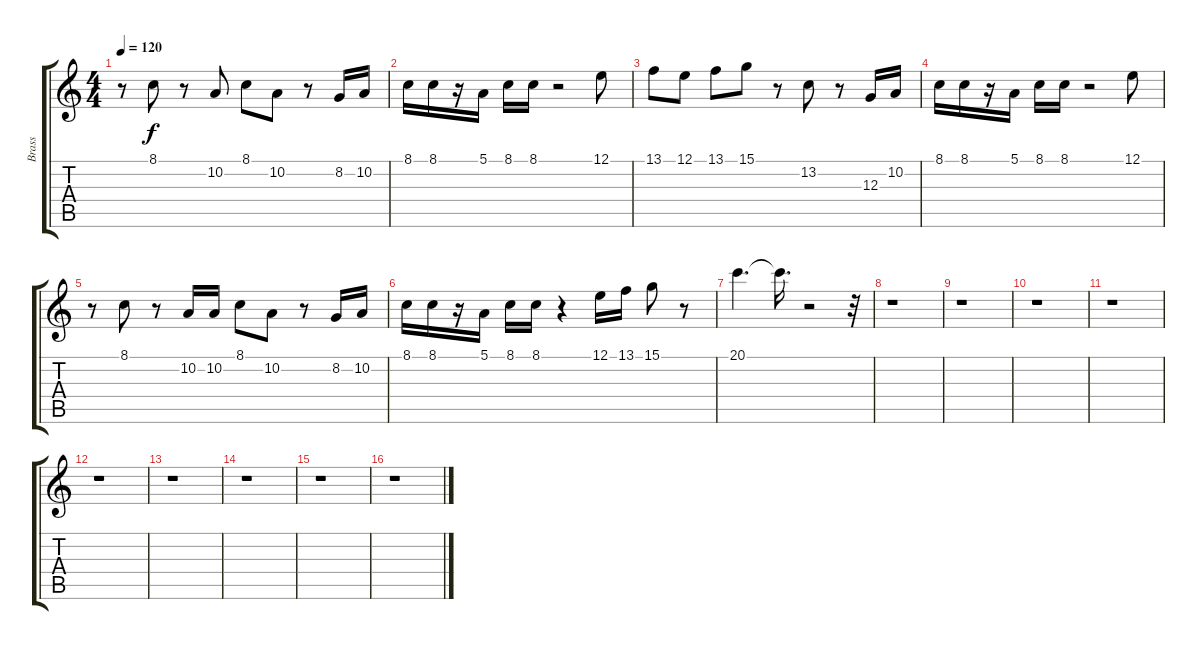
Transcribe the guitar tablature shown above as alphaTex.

\track ("Brass" "Brass") {instrument synthbrass1}
\staff {score tabs}
\tuning (E4 B3 G3 D3 A2 E2) {hide}
\ts (4 4)
\tempo 120
\clef g2
\ks c
r.8{dy f} 8.1.8 r.8 10.2.8 8.1.8 10.2.8 r.8 8.2.16 10.2.16 |
8.1.16 8.1.16 r.16 5.1.16 8.1.16 8.1.16 r.2 12.1.8 |
13.1.8 12.1.8 13.1.8 15.1.8 r.8 13.2.8 r.8 12.3.16 10.2.16 |
8.1.16 8.1.16 r.16 5.1.16 8.1.16 8.1.16 r.2 12.1.8 |
r.8 8.1.8 r.8 10.2.16 10.2.16 8.1.8 10.2.8 r.8 8.2.16 10.2.16 |
8.1.16 8.1.16 r.16 5.1.16 8.1.16 8.1.16 r.4 12.1.16 13.1.16 15.1.8 r.8 |
20.1.4{d} 20.1{t}.16{d} r.2 r.32 |
r.1 |
r.1 |
r.1 |
r.1 |
r.1 |
r.1 |
r.1 |
r.1 |
r.1
